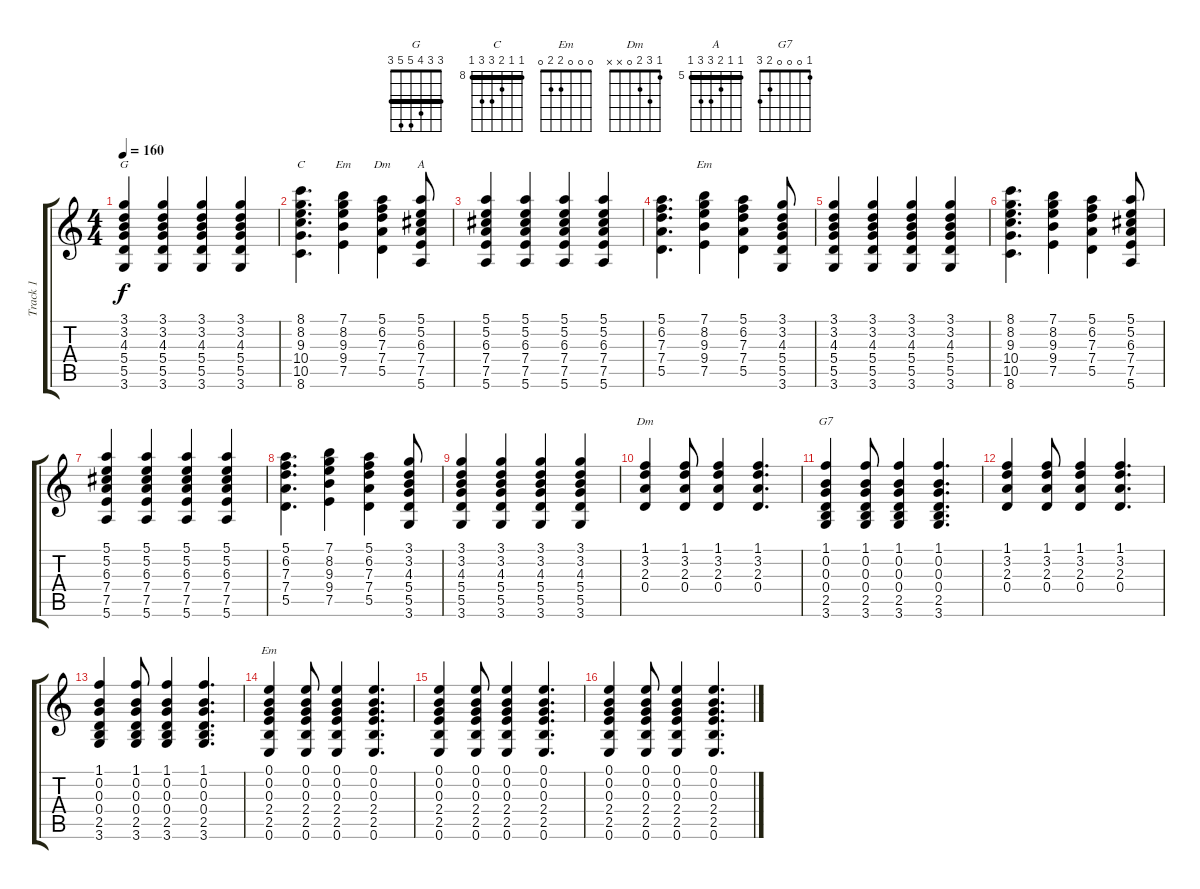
\track ("Track 1" "Track 1") {instrument acousticguitarnylon}
\staff {score tabs}
\tuning (E4 B3 G3 D3 A2 E2) {hide}
\chord ("G" 3 3 4 5 5 3) {barre 3}
\chord ("C" 8 8 9 10 10 8) {firstfret 8 barre 8}
\chord ("Em" 7 8 9 9 7 0) {firstfret 7 barre 7}
\chord ("Dm" 5 6 7 7 5 x) {firstfret 5 barre 5}
\chord ("A" 5 5 6 7 7 5) {firstfret 5 barre 5}
\chord ("Em" 7 8 9 9 7 x) {firstfret 7 barre 7}
\chord ("Dm" 1 3 2 0 x x)
\chord ("G7" 1 0 0 0 2 3)
\chord ("Em" 0 0 0 2 2 0)
\ts (4 4)
\tempo 160
\clef g2
\ks c
(3.1 3.2 4.3 5.4 5.5 3.6).4{ch "G" dy f} (3.1 3.2 4.3 5.4 5.5 3.6).4 (3.1 3.2 4.3 5.4 5.5 3.6).4 (3.1 3.2 4.3 5.4 5.5 3.6).4 |
(8.1 8.2 9.3 10.4 10.5 8.6).4{d ch "C"} (7.1 8.2 9.3 9.4 7.5).4{ch "Em"} (5.1 6.2 7.3 7.4 5.5).4{ch "Dm"} (5.1 5.2 6.3 7.4 7.5 5.6).8{ch "A"} |
(5.1 5.2 6.3 7.4 7.5 5.6).4 (5.1 5.2 6.3 7.4 7.5 5.6).4 (5.1 5.2 6.3 7.4 7.5 5.6).4 (5.1 5.2 6.3 7.4 7.5 5.6).4 |
(5.1 6.2 7.3 7.4 5.5).4{d} (7.1 8.2 9.3 9.4 7.5).4{ch "Em"} (5.1 6.2 7.3 7.4 5.5).4 (3.1 3.2 4.3 5.4 5.5 3.6).8 |
(3.1 3.2 4.3 5.4 5.5 3.6).4 (3.1 3.2 4.3 5.4 5.5 3.6).4 (3.1 3.2 4.3 5.4 5.5 3.6).4 (3.1 3.2 4.3 5.4 5.5 3.6).4 |
(8.1 8.2 9.3 10.4 10.5 8.6).4{d} (7.1 8.2 9.3 9.4 7.5).4 (5.1 6.2 7.3 7.4 5.5).4 (5.1 5.2 6.3 7.4 7.5 5.6).8 |
(5.1 5.2 6.3 7.4 7.5 5.6).4 (5.1 5.2 6.3 7.4 7.5 5.6).4 (5.1 5.2 6.3 7.4 7.5 5.6).4 (5.1 5.2 6.3 7.4 7.5 5.6).4 |
(5.1 6.2 7.3 7.4 5.5).4{d} (7.1 8.2 9.3 9.4 7.5).4 (5.1 6.2 7.3 7.4 5.5).4 (3.1 3.2 4.3 5.4 5.5 3.6).8 |
(3.1 3.2 4.3 5.4 5.5 3.6).4 (3.1 3.2 4.3 5.4 5.5 3.6).4 (3.1 3.2 4.3 5.4 5.5 3.6).4 (3.1 3.2 4.3 5.4 5.5 3.6).4 |
(1.1 3.2 2.3 0.4).4{ch "Dm"} (1.1 3.2 2.3 0.4).8 (1.1 3.2 2.3 0.4).4 (1.1 3.2 2.3 0.4).4{d} |
(1.1 0.2 0.3 0.4 2.5 3.6).4{ch "G7"} (1.1 0.2 0.3 0.4 2.5 3.6).8 (1.1 0.2 0.3 0.4 2.5 3.6).4 (1.1 0.2 0.3 0.4 2.5 3.6).4{d} |
(1.1 3.2 2.3 0.4).4 (1.1 3.2 2.3 0.4).8 (1.1 3.2 2.3 0.4).4 (1.1 3.2 2.3 0.4).4{d} |
(1.1 0.2 0.3 0.4 2.5 3.6).4 (1.1 0.2 0.3 0.4 2.5 3.6).8 (1.1 0.2 0.3 0.4 2.5 3.6).4 (1.1 0.2 0.3 0.4 2.5 3.6).4{d} |
(0.1 0.2 0.3 2.4 2.5 0.6).4{ch "Em"} (0.1 0.2 0.3 2.4 2.5 0.6).8 (0.1 0.2 0.3 2.4 2.5 0.6).4 (0.1 0.2 0.3 2.4 2.5 0.6).4{d} |
(0.1 0.2 0.3 2.4 2.5 0.6).4 (0.1 0.2 0.3 2.4 2.5 0.6).8 (0.1 0.2 0.3 2.4 2.5 0.6).4 (0.1 0.2 0.3 2.4 2.5 0.6).4{d} |
(0.1 0.2 0.3 2.4 2.5 0.6).4 (0.1 0.2 0.3 2.4 2.5 0.6).8 (0.1 0.2 0.3 2.4 2.5 0.6).4 (0.1 0.2 0.3 2.4 2.5 0.6).4{d}
